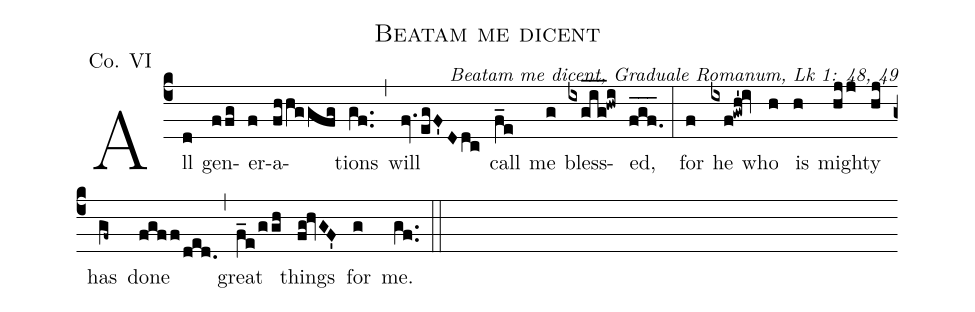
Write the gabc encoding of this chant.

name: Beatam me dicent;
office-part: Communio;
mode: 6;
annotation: Co. VI;
commentary: Beatam me dicent, Graduale Romanum, Lk 1: 48, 49;
%%
(c4)All(d) gen(ffg)er(f)a(fhhggfg)tions(gf..) (,) will(fv.egF'Ddc) call(f_e) me(g) bless(ixg_i_g_!hwi)ed,(f_g_f_.) (:)
for(f) he(ixf!gwh'!iv) who(h) is(h) might(hjj)y(hj) has(gf~) done(fgff/ded.) (,) great(f_e/ggh) things(fg!hvGF') for(g) me.(gf..) (::)
